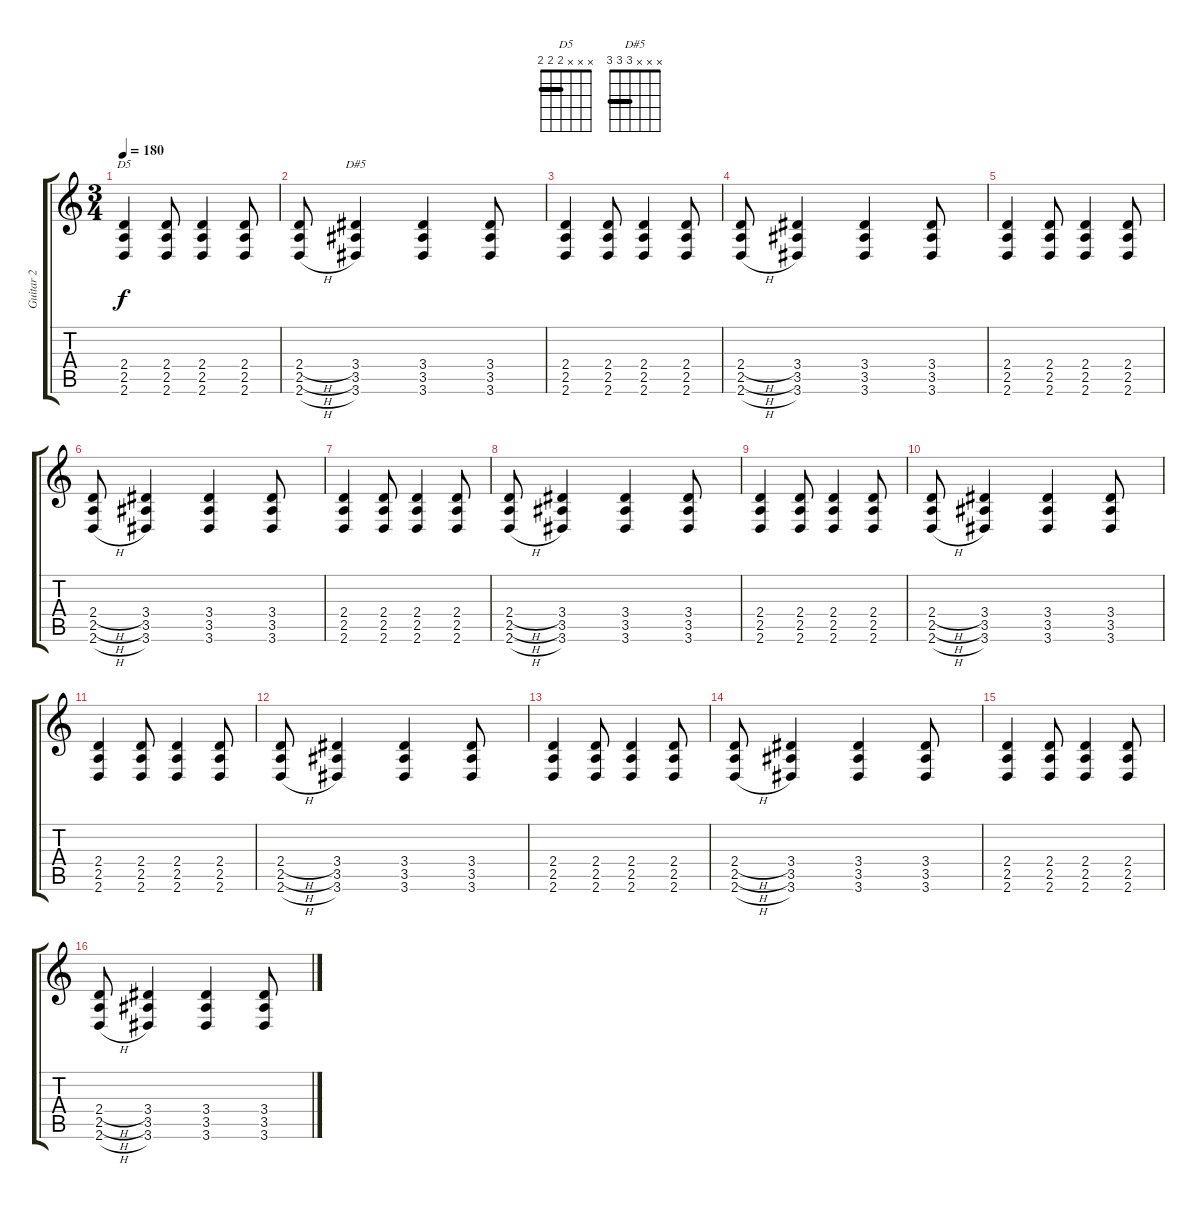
\track ("Guitar 2" "Guitar 2") {instrument distortionguitar}
\staff {score tabs}
\tuning (D4 A3 F3 C3 G2 C2) {hide}
\chord ("D5" x x x 2 2 2) {barre 2}
\chord ("D#5" x x x 3 3 3) {barre 3}
\ts (3 4)
\tempo 180
\clef g2
\ks c
(2.4 2.5 2.6).4{ch "D5" dy f} (2.4 2.5 2.6).8 (2.4 2.5 2.6).4 (2.4 2.5 2.6).8 |
(2.4{h} 2.5{h} 2.6{h}).8 (3.4 3.5 3.6).4{ch "D#5"} (3.4 3.5 3.6).4 (3.4 3.5 3.6).8 |
(2.4 2.5 2.6).4 (2.4 2.5 2.6).8 (2.4 2.5 2.6).4 (2.4 2.5 2.6).8 |
(2.4{h} 2.5{h} 2.6{h}).8 (3.4 3.5 3.6).4 (3.4 3.5 3.6).4 (3.4 3.5 3.6).8 |
(2.4 2.5 2.6).4 (2.4 2.5 2.6).8 (2.4 2.5 2.6).4 (2.4 2.5 2.6).8 |
(2.4{h} 2.5{h} 2.6{h}).8 (3.4 3.5 3.6).4 (3.4 3.5 3.6).4 (3.4 3.5 3.6).8 |
(2.4 2.5 2.6).4 (2.4 2.5 2.6).8 (2.4 2.5 2.6).4 (2.4 2.5 2.6).8 |
(2.4{h} 2.5{h} 2.6{h}).8 (3.4 3.5 3.6).4 (3.4 3.5 3.6).4 (3.4 3.5 3.6).8 |
(2.4 2.5 2.6).4 (2.4 2.5 2.6).8 (2.4 2.5 2.6).4 (2.4 2.5 2.6).8 |
(2.4{h} 2.5{h} 2.6{h}).8 (3.4 3.5 3.6).4 (3.4 3.5 3.6).4 (3.4 3.5 3.6).8 |
(2.4 2.5 2.6).4 (2.4 2.5 2.6).8 (2.4 2.5 2.6).4 (2.4 2.5 2.6).8 |
(2.4{h} 2.5{h} 2.6{h}).8 (3.4 3.5 3.6).4 (3.4 3.5 3.6).4 (3.4 3.5 3.6).8 |
(2.4 2.5 2.6).4 (2.4 2.5 2.6).8 (2.4 2.5 2.6).4 (2.4 2.5 2.6).8 |
(2.4{h} 2.5{h} 2.6{h}).8 (3.4 3.5 3.6).4 (3.4 3.5 3.6).4 (3.4 3.5 3.6).8 |
(2.4 2.5 2.6).4 (2.4 2.5 2.6).8 (2.4 2.5 2.6).4 (2.4 2.5 2.6).8 |
(2.4{h} 2.5{h} 2.6{h}).8 (3.4 3.5 3.6).4 (3.4 3.5 3.6).4 (3.4 3.5 3.6).8
